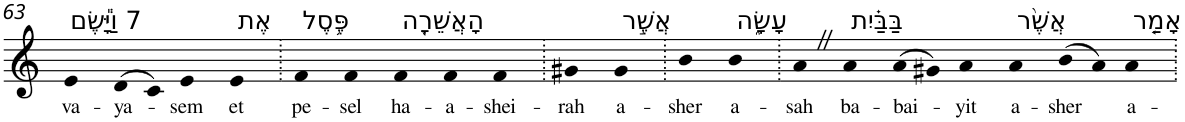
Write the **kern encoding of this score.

**kern	**text
*part1	*part1
*staff1	*staff1
*I"Piano	*
*I'Pno	*
!!LO:PB:g=z
*clefG2	*
*k[]	*
=63	=63
!LO:TX:a:t=7 וַיָּ֕שֶׂם	!
!	!LO:LY:b
4e	va-
!	!LO:LY:b
(>8d	-ya-
8c)	.
!	!LO:LY:b
4e	-sem
!LO:TX:a:t=אֶת	!
!	!LO:LY:b
4e	et
=64.	=64.
!LO:TX:a:t=פֶּ֥סֶל	!
!	!LO:LY:b
4f	pe-
!	!LO:LY:b
4f	-sel
!LO:TX:a:t=הָאֲשֵׁרָ֖ה	!
!	!LO:LY:b
4f	ha-
!	!LO:LY:b
4f	-a-
!	!LO:LY:b
4f	-shei-
=65.	=65.
!	!LO:LY:b
4g#X	-rah
!LO:TX:a:t=אֲשֶׁ֣ר	!
!	!LO:LY:b
4g#	a-
=66.	=66.
!	!LO:LY:b
4b	-sher
!LO:TX:a:t=עָשָׂ֑ה	!
!	!LO:LY:b
4b	a-
=67.	=67.
!	!LO:LY:b
4aZ	-sah
!LO:TX:a:t=בַּבַּ֗יִת	!
!	!LO:LY:b
4a	ba-
!	!LO:LY:b
(>8a	-bai-
8g#X)	.
!	!LO:LY:b
4a	-yit
!LO:TX:a:t=אֲשֶׁ֨ר	!
!	!LO:LY:b
4a	a-
!	!LO:LY:b
(>8b	-sher
8a)	.
!LO:TX:a:t=אָמַ֤ר	!
!	!LO:LY:b
4a	a-
=.	=.
*-	*-
